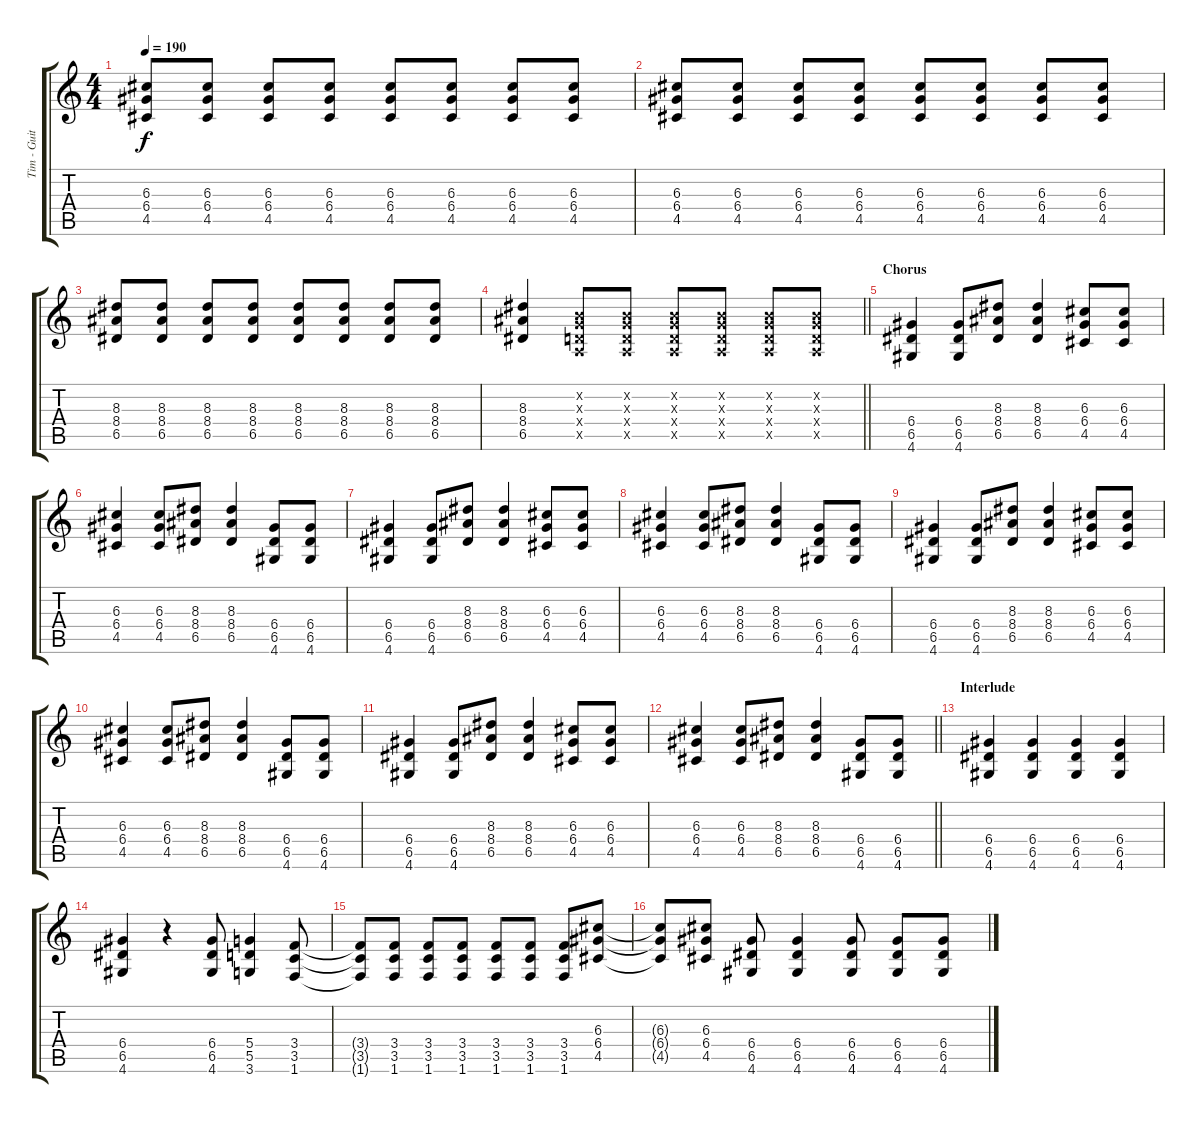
\track ("Tim - Guitar Rithmic" "Tim - Guit") {instrument distortionguitar}
\staff {score tabs}
\tuning (E4 B3 G3 D3 A2 E2) {hide}
\ts (4 4)
\tempo 190
\clef g2
\ks c
(6.3 6.4 4.5).8{dy f} (6.3 6.4 4.5).8 (6.3 6.4 4.5).8 (6.3 6.4 4.5).8 (6.3 6.4 4.5).8 (6.3 6.4 4.5).8 (6.3 6.4 4.5).8 (6.3 6.4 4.5).8 |
(6.3 6.4 4.5).8 (6.3 6.4 4.5).8 (6.3 6.4 4.5).8 (6.3 6.4 4.5).8 (6.3 6.4 4.5).8 (6.3 6.4 4.5).8 (6.3 6.4 4.5).8 (6.3 6.4 4.5).8 |
(8.3 8.4 6.5).8 (8.3 8.4 6.5).8 (8.3 8.4 6.5).8 (8.3 8.4 6.5).8 (8.3 8.4 6.5).8 (8.3 8.4 6.5).8 (8.3 8.4 6.5).8 (8.3 8.4 6.5).8 |
\barLineRight lightlight
(8.3 8.4 6.5).4 (0.2{x} 0.3{x} 0.4{x} 0.5{x}).8 (0.2{x} 0.3{x} 0.4{x} 0.5{x}).8 (0.2{x} 0.3{x} 0.4{x} 0.5{x}).8 (0.2{x} 0.3{x} 0.4{x} 0.5{x}).8 (0.2{x} 0.3{x} 0.4{x} 0.5{x}).8 (0.2{x} 0.3{x} 0.4{x} 0.5{x}).8 |
\section ("" "Chorus")
(6.4 6.5 4.6).4 (6.4 6.5 4.6).8 (8.3 8.4 6.5).8 (8.3 8.4 6.5).4 (6.3 6.4 4.5).8 (6.3 6.4 4.5).8 |
(6.3 6.4 4.5).4 (6.3 6.4 4.5).8 (8.3 8.4 6.5).8 (8.3 8.4 6.5).4 (6.4 6.5 4.6).8 (6.4 6.5 4.6).8 |
(6.4 6.5 4.6).4 (6.4 6.5 4.6).8 (8.3 8.4 6.5).8 (8.3 8.4 6.5).4 (6.3 6.4 4.5).8 (6.3 6.4 4.5).8 |
(6.3 6.4 4.5).4 (6.3 6.4 4.5).8 (8.3 8.4 6.5).8 (8.3 8.4 6.5).4 (6.4 6.5 4.6).8 (6.4 6.5 4.6).8 |
(6.4 6.5 4.6).4 (6.4 6.5 4.6).8 (8.3 8.4 6.5).8 (8.3 8.4 6.5).4 (6.3 6.4 4.5).8 (6.3 6.4 4.5).8 |
(6.3 6.4 4.5).4 (6.3 6.4 4.5).8 (8.3 8.4 6.5).8 (8.3 8.4 6.5).4 (6.4 6.5 4.6).8 (6.4 6.5 4.6).8 |
(6.4 6.5 4.6).4 (6.4 6.5 4.6).8 (8.3 8.4 6.5).8 (8.3 8.4 6.5).4 (6.3 6.4 4.5).8 (6.3 6.4 4.5).8 |
\barLineRight lightlight
(6.3 6.4 4.5).4 (6.3 6.4 4.5).8 (8.3 8.4 6.5).8 (8.3 8.4 6.5).4 (6.4 6.5 4.6).8 (6.4 6.5 4.6).8 |
\section ("" "Interlude")
(6.4 6.5 4.6).4 (6.4 6.5 4.6).4 (6.4 6.5 4.6).4 (6.4 6.5 4.6).4 |
(6.4 6.5 4.6).4 r.4 (6.4 6.5 4.6).8 (5.4 5.5 3.6).4 (3.4 3.5 1.6).8 |
(3.4{t} 3.5{t} 1.6{t}).8 (3.4 3.5 1.6).8 (3.4 3.5 1.6).8 (3.4 3.5 1.6).8 (3.4 3.5 1.6).8 (3.4 3.5 1.6).8 (3.4 3.5 1.6).8 (6.3 6.4 4.5).8 |
(6.3{t} 6.4{t} 4.5{t}).8 (6.3 6.4 4.5).8 (6.4 6.5 4.6).8 (6.4 6.5 4.6).4 (6.4 6.5 4.6).8 (6.4 6.5 4.6).8 (6.4 6.5 4.6).8
